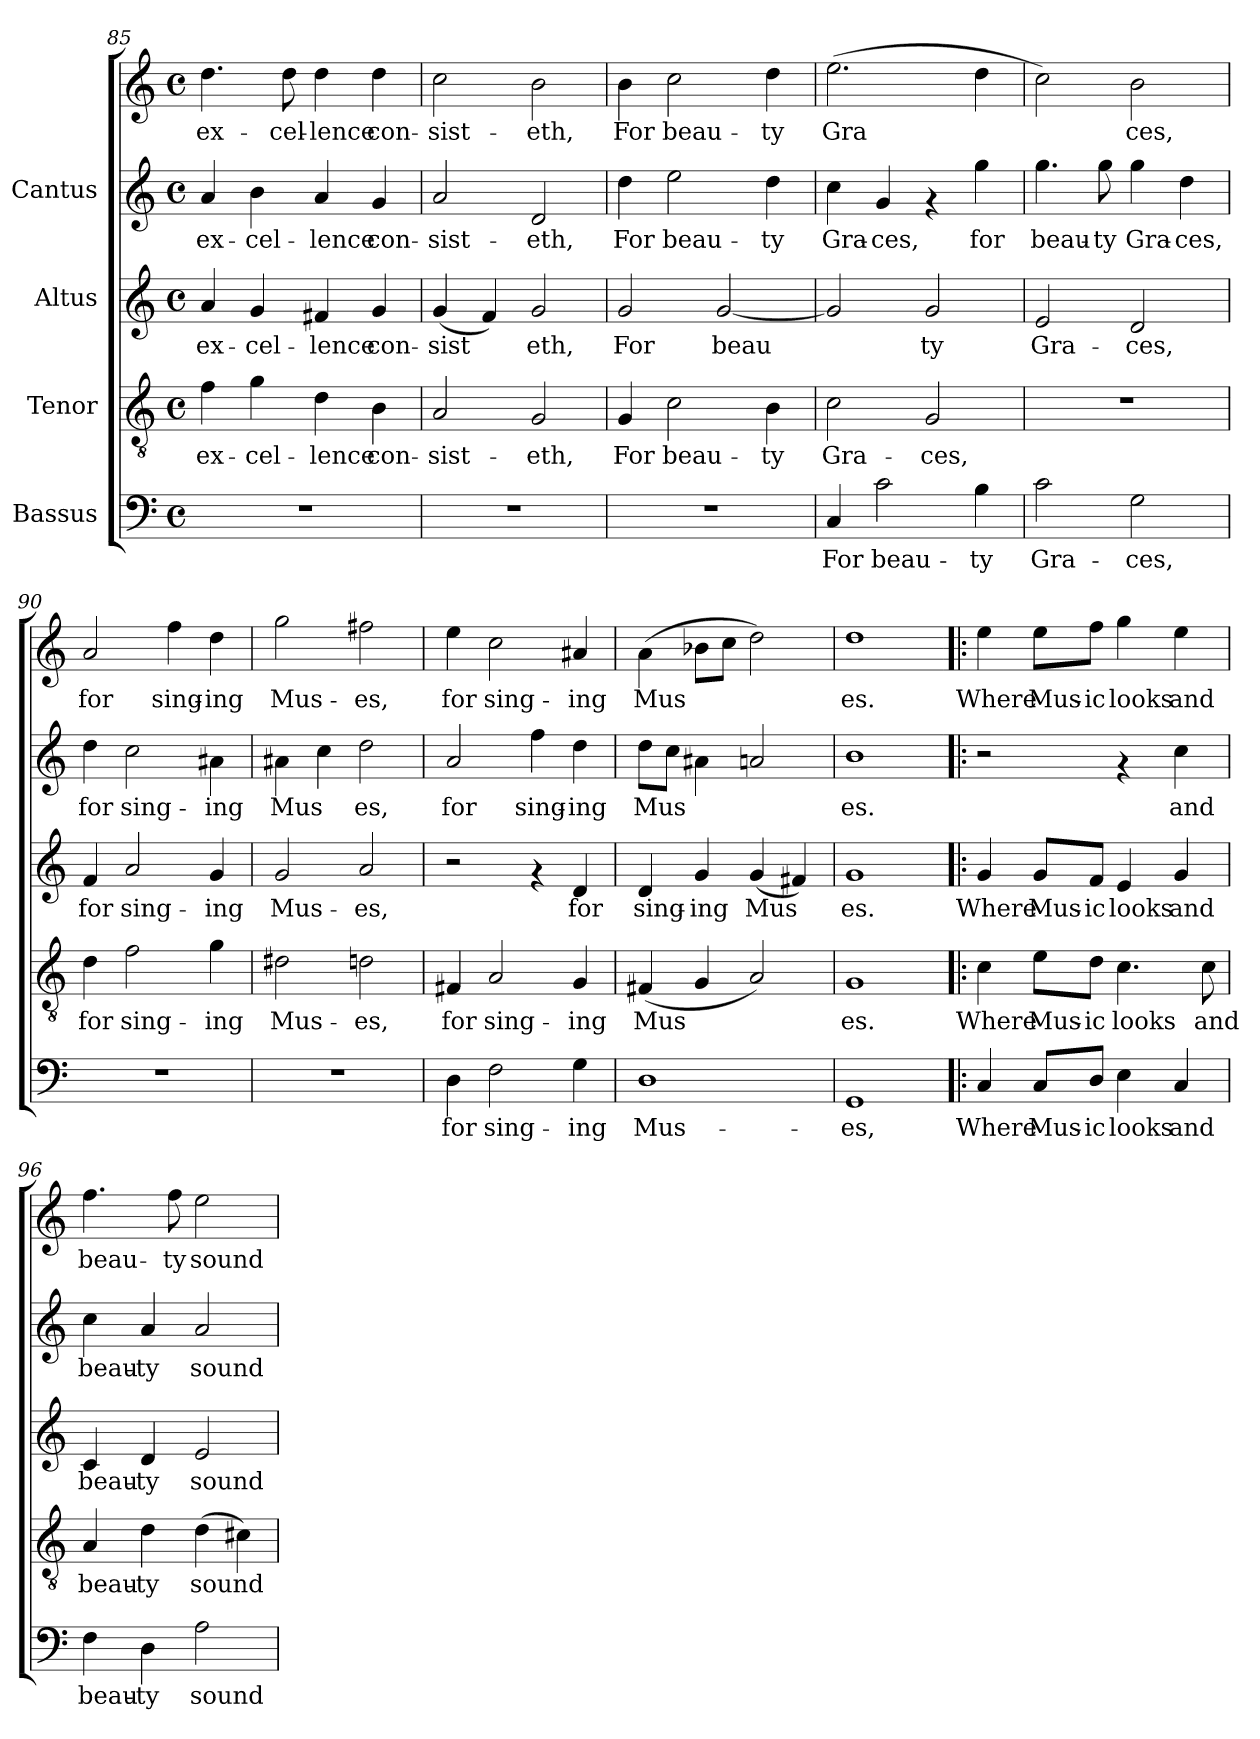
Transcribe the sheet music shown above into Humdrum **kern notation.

**kern	**text	**kern	**text	**kern	**text	**kern	**text	**kern	**text
*part4	*part4	*part3	*part3	*part2	*part2	*part1	*part1	*part1	*part1
*staff5	*staff5	*staff4	*staff4	*staff3	*staff3	*staff2	*staff2	*staff1	*staff1
*I"Bassus	*	*I"Tenor	*	*I"Altus	*	*I"Cantus	*	*	*
*clefF4	*	*clefGv2	*	*clefG2	*	*clefG2	*	*clefG2	*
*M4/4	*	*M4/4	*	*M4/4	*	*M4/4	*	*M4/4	*
*met(c)	*	*met(c)	*	*met(c)	*	*met(c)	*	*met(c)	*
=85	=85	=85	=85	=85	=85	=85	=85	=85	=85
!	!	!	!LO:LY:b:cj	!	!LO:LY:b:cj	!	!LO:LY:b:cj	!	!LO:LY:b:cj
1r	.	4f\	ex-	4a/	ex-	4a/	-ex-	4.dd\	ex-
!	!	!	!LO:LY:b:cj	!	!LO:LY:b:cj	!	!LO:LY:b:cj	!	!
.	.	4g\	-cel-	4g/	-cel-	4b\	-cel-	.	.
!	!	!	!	!	!	!	!	!	!LO:LY:b:cj
.	.	.	.	.	.	.	.	8dd\	-cel-
!	!	!	!LO:LY:b:cj	!	!LO:LY:b:cj	!	!LO:LY:b:cj	!	!LO:LY:b:cj
.	.	4d\	-lence	4f#X/	-lence	4a/	-lence	4dd\	-lence
!	!	!	!LO:LY:b:cj	!	!LO:LY:b:cj	!	!LO:LY:b:cj	!	!LO:LY:b:cj
.	.	4B\	con-	4g/	con-	4g/	con-	4dd\	con-
=86	=86	=86	=86	=86	=86	=86	=86	=86	=86
!	!	!	!LO:LY:b:cj	!	!LO:LY:b:cj	!	!LO:LY:b:cj	!	!LO:LY:b:cj
1r	.	2A/	-sist-	(<4g/	-sist-	2a/	sist-	2cc\	-sist-
!	!	!	!	!	!LO:LY:b:cj	!	!	!	!
.	.	.	.	4f/)	-	.	.	.	.
!	!	!	!LO:LY:b:cj	!	!LO:LY:b:cj	!	!LO:LY:b:cj	!	!LO:LY:b:cj
.	.	2G/	-eth,	2g/	eth,	2d/	-eth,	2b\	-eth,
=87	=87	=87	=87	=87	=87	=87	=87	=87	=87
!	!	!	!LO:LY:b:cj	!	!LO:LY:b:cj	!	!LO:LY:b:cj	!	!LO:LY:b:cj
1r	.	4G/	For	2g/	For	4dd\	For	4b\	For
!	!	!	!LO:LY:b:cj	!	!	!	!LO:LY:b:cj	!	!LO:LY:b:cj
.	.	2c\	beau-	.	.	2ee\	beau-	2cc\	beau-
!	!	!	!	!	!LO:LY:b:cj	!	!	!	!
.	.	.	.	[<2g/	beau-	.	.	.	.
!	!	!	!LO:LY:b:cj	!	!	!	!LO:LY:b:cj	!	!LO:LY:b:cj
.	.	4B\	-ty	.	.	4dd\	-ty	4dd\	-ty
=88	=88	=88	=88	=88	=88	=88	=88	=88	=88
!	!LO:LY:b:cj	!	!LO:LY:b:cj	!	!LO:LY:b:cj	!	!LO:LY:b:cj	!	!LO:LY:b:cj
4C/	For	2c\	Gra-	2g/]	-	4cc\	-Gra-	(>2.ee\	Gra-
!	!LO:LY:b:cj	!	!	!	!	!	!LO:LY:b:cj	!	!
2c\	beau-	.	.	.	.	4g/	-ces,	.	.
!	!	!	!LO:LY:b:cj	!	!LO:LY:b:cj	!	!	!	!
.	.	2G/	-ces,	2g/	ty	4rf	.	.	.
!	!LO:LY:b:cj	!	!	!	!	!	!LO:LY:b:cj	!	!LO:LY:b:cj
4B\	-ty	.	.	.	.	4gg\	for	4dd\	--
!!LO:LB:g=z
=89	=89	=89	=89	=89	=89	=89	=89	=89	=89
!	!LO:LY:b:cj	!	!	!	!LO:LY:b:cj	!	!LO:LY:b:cj	!	!LO:LY:b:cj
2c\	Gra-	1r	.	2e/	Gra-	4.gg\	beau-	2cc\)	.
!	!	!	!	!	!	!	!LO:LY:b:cj	!	!
.	.	.	.	.	.	8gg\	-ty	.	.
!	!LO:LY:b:cj	!	!	!	!LO:LY:b:cj	!	!LO:LY:b:cj	!	!LO:LY:b:cj
2G\	-ces,	.	.	2d/	-ces,	4gg\	Gra-	2b\	ces,
!	!	!	!	!	!	!	!LO:LY:b:cj	!	!
.	.	.	.	.	.	4dd\	-ces,	.	.
=90	=90	=90	=90	=90	=90	=90	=90	=90	=90
!	!	!	!LO:LY:b:cj	!	!LO:LY:b:cj	!	!LO:LY:b:cj	!	!LO:LY:b:cj
1r	.	4d\	for	4f/	for	4dd\	for	2a/	for
!	!	!	!LO:LY:b:cj	!	!LO:LY:b:cj	!	!LO:LY:b:cj	!	!
.	.	2f\	sing-	2a/	sing-	2cc\	sing-	.	.
!	!	!	!	!	!	!	!	!	!LO:LY:b:cj
.	.	.	.	.	.	.	.	4ff\	sing-
!	!	!	!LO:LY:b:cj	!	!LO:LY:b:cj	!	!LO:LY:b:cj	!	!LO:LY:b:cj
.	.	4g\	-ing	4g/	-ing	4a#X\	-ing	4dd\	-ing
=91	=91	=91	=91	=91	=91	=91	=91	=91	=91
!	!	!	!LO:LY:b:cj	!	!LO:LY:b:cj	!	!LO:LY:b:cj	!	!LO:LY:b:cj
1r	.	2d#X\	Mus-	2g/	Mus-	4a#X\	Mus-	2gg\	Mus-
!	!	!	!	!	!	!	!LO:LY:b:cj	!	!
.	.	.	.	.	.	4cc\	-	.	.
!	!	!	!LO:LY:b:cj	!	!LO:LY:b:cj	!	!LO:LY:b:cj	!	!LO:LY:b:cj
.	.	2dn\	-es,	2a/	-es,	2dd\	es,	2ff#X\	-es,
=92	=92	=92	=92	=92	=92	=92	=92	=92	=92
!	!LO:LY:b:cj	!	!LO:LY:b:cj	!	!	!	!LO:LY:b:cj	!	!LO:LY:b:cj
4D\	for	4F#X/	for	2r	.	2a/	for	4ee\	for
!	!LO:LY:b:cj	!	!LO:LY:b:cj	!	!	!	!	!	!LO:LY:b:cj
2F\	sing-	2A/	sing-	.	.	.	.	2cc\	sing-
!	!	!	!	!	!	!	!LO:LY:b:cj	!	!
.	.	.	.	4rf	.	4ff\	sing-	.	.
!	!LO:LY:b:cj	!	!LO:LY:b:cj	!	!LO:LY:b:cj	!	!LO:LY:b:cj	!	!LO:LY:b:cj
4G\	-ing	4G/	-ing	4d/	for	4dd\	-ing	4a#X/	-ing
=93	=93	=93	=93	=93	=93	=93	=93	=93	=93
!	!LO:LY:b:cj	!	!LO:LY:b:cj	!	!LO:LY:b:cj	!	!LO:LY:b:cj	!	!LO:LY:b:cj
1D	Mus-	(<4F#X/	Mus-	4d/	sing-	8dd\L	-Mus-	(>4a\	Mus-
!	!	!	!	!	!	!	!LO:LY:b:cj	!	!
.	.	.	.	.	.	8cc\J	--	.	.
!	!	!	!LO:LY:b:cj	!	!LO:LY:b:cj	!	!LO:LY:b:cj	!	!LO:LY:b:cj
.	.	4G/	--	4g/	-ing	4a#X\	--	8b-X\L	--
!	!	!	!	!	!	!	!	!	!LO:LY:b:cj
.	.	.	.	.	.	.	.	8cc\J	--
!	!	!	!LO:LY:b:cj	!	!LO:LY:b:cj	!	!LO:LY:b:cj	!	!LO:LY:b:cj
.	.	2A/)	--	(<4g/	Mus-	2an/	--	2dd\)	--
!	!	!	!	!	!LO:LY:b:cj	!	!	!	!
.	.	.	.	4f#X/)	--	.	.	.	.
!!LO:LB:g=z
=94	=94	=94	=94	=94	=94	=94	=94	=94	=94
!	!LO:LY:b:cj	!	!LO:LY:b:cj	!	!LO:LY:b:cj	!	!LO:LY:b:cj	!	!LO:LY:b:cj
1GG	-es,	1G	-es.	1g	-es.	1b	es.	1dd	-es.
=95!|:	=95!|:	=95!|:	=95!|:	=95!|:	=95!|:	=95!|:	=95!|:	=95!|:	=95!|:
!	!LO:LY:b:cj	!	!LO:LY:b:cj	!	!LO:LY:b:cj	!	!	!	!LO:LY:b:cj
4C/	Where	4c\	Where	4g/	Where	2r	.	4ee\	Where
!	!LO:LY:b:cj	!	!LO:LY:b:cj	!	!LO:LY:b:cj	!	!	!	!LO:LY:b:cj
8C/L	Mus-	8e\L	Mus-	8g/L	Mus-	.	.	8ee\L	Mus-
!	!LO:LY:b:cj	!	!LO:LY:b:cj	!	!LO:LY:b:cj	!	!	!	!LO:LY:b:cj
8D/J	-ic	8d\J	-ic	8f/J	-ic	.	.	8ff\J	-ic
!	!LO:LY:b:cj	!	!LO:LY:b:cj	!	!LO:LY:b:cj	!	!	!	!LO:LY:b:cj
4E\	looks	4.c\	looks	4e/	looks	4rf	.	4gg\	looks
!	!LO:LY:b:cj	!	!	!	!LO:LY:b:cj	!	!LO:LY:b:cj	!	!LO:LY:b:cj
4C/	and	.	.	4g/	and	4cc\	and	4ee\	and
!	!	!	!LO:LY:b:cj	!	!	!	!	!	!
.	.	8c\	and	.	.	.	.	.	.
=96	=96	=96	=96	=96	=96	=96	=96	=96	=96
!	!LO:LY:b:cj	!	!LO:LY:b:cj	!	!LO:LY:b:cj	!	!LO:LY:b:cj	!	!LO:LY:b:cj
4F\	beau-	4A/	beau-	4c/	beau-	4cc\	-beau-	4.ff\	beau-
!	!LO:LY:b:cj	!	!LO:LY:b:cj	!	!LO:LY:b:cj	!	!LO:LY:b:cj	!	!
4D\	-ty	4d\	-ty	4d/	-ty	4a/	-ty	.	.
!	!	!	!	!	!	!	!	!	!LO:LY:b:cj
.	.	.	.	.	.	.	.	8ff\	-ty
!	!LO:LY:b:cj	!	!LO:LY:b:cj	!	!LO:LY:b:cj	!	!LO:LY:b:cj	!	!LO:LY:b:cj
2A\	sound-	(>4d\	sound-	2e/	sound-	2a/	sound-	2ee\	sound-
!	!	!	!LO:LY:b:cj	!	!	!	!	!	!
.	.	4c#X\)	--	.	.	.	.	.	.
=	=	=	=	=	=	=	=	=	=
*-	*-	*-	*-	*-	*-	*-	*-	*-	*-
